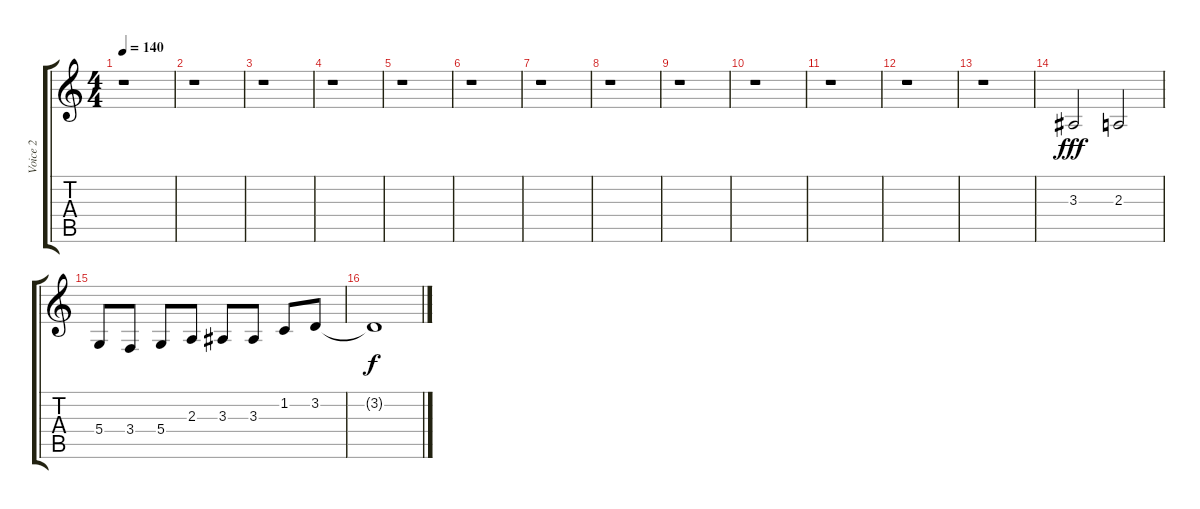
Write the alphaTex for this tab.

\track ("Voice 2" "Voice 2") {instrument lead6voice}
\staff {score tabs}
\tuning (E4 B3 G3 D3 A2 D2) {hide}
\ts (4 4)
\tempo 140
\clef g2
\ks c
r.1{dy fff} |
r.1 |
r.1 |
r.1 |
r.1 |
r.1 |
r.1 |
r.1 |
r.1 |
r.1 |
r.1 |
r.1 |
r.1 |
3.3.2 2.3.2 |
5.4.8 3.4.8 5.4.8 2.3.8 3.3.8 3.3.8 1.2.8 3.2.8 |
3.2{t}.1{dy f}
